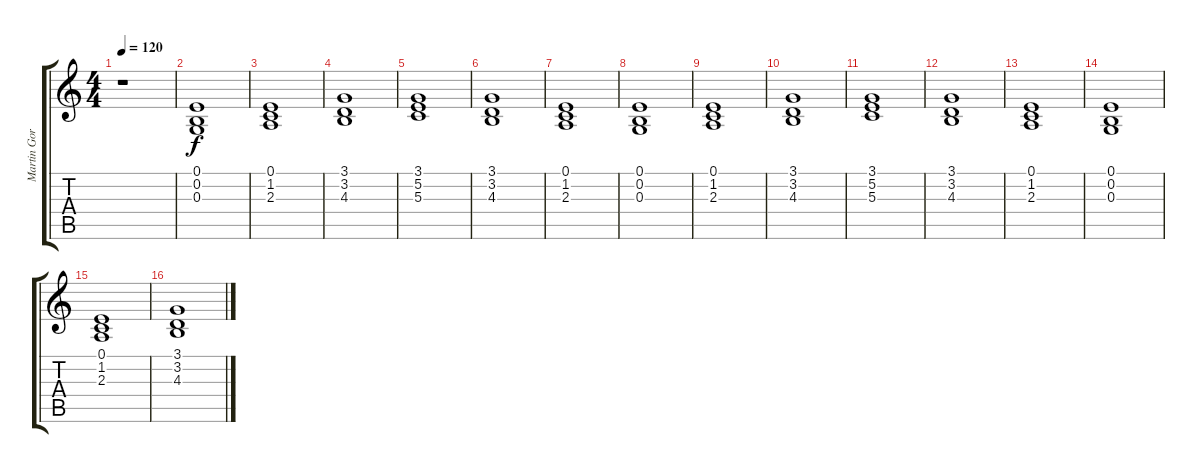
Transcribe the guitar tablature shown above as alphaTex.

\track ("Martin Gore - Synth II" "Martin Gor") {instrument fx4atmosphere}
\staff {score tabs}
\tuning (E4 B3 G3 D3 A2 E2) {hide}
\ts (4 4)
\tempo 120
\clef g2
\ks c
r.1{dy f} |
(0.1 0.2 0.3).1{volume 7 balance 11 instrument choiraahs} |
(0.1 1.2 2.3).1 |
(3.1 3.2 4.3).1 |
(3.1 5.2 5.3).1 |
(3.1 3.2 4.3).1 |
(0.1 1.2 2.3).1 |
(0.1 0.2 0.3).1 |
(0.1 1.2 2.3).1 |
(3.1 3.2 4.3).1 |
(3.1 5.2 5.3).1 |
(3.1 3.2 4.3).1 |
(0.1 1.2 2.3).1 |
(0.1 0.2 0.3).1 |
(0.1 1.2 2.3).1 |
(3.1 3.2 4.3).1
